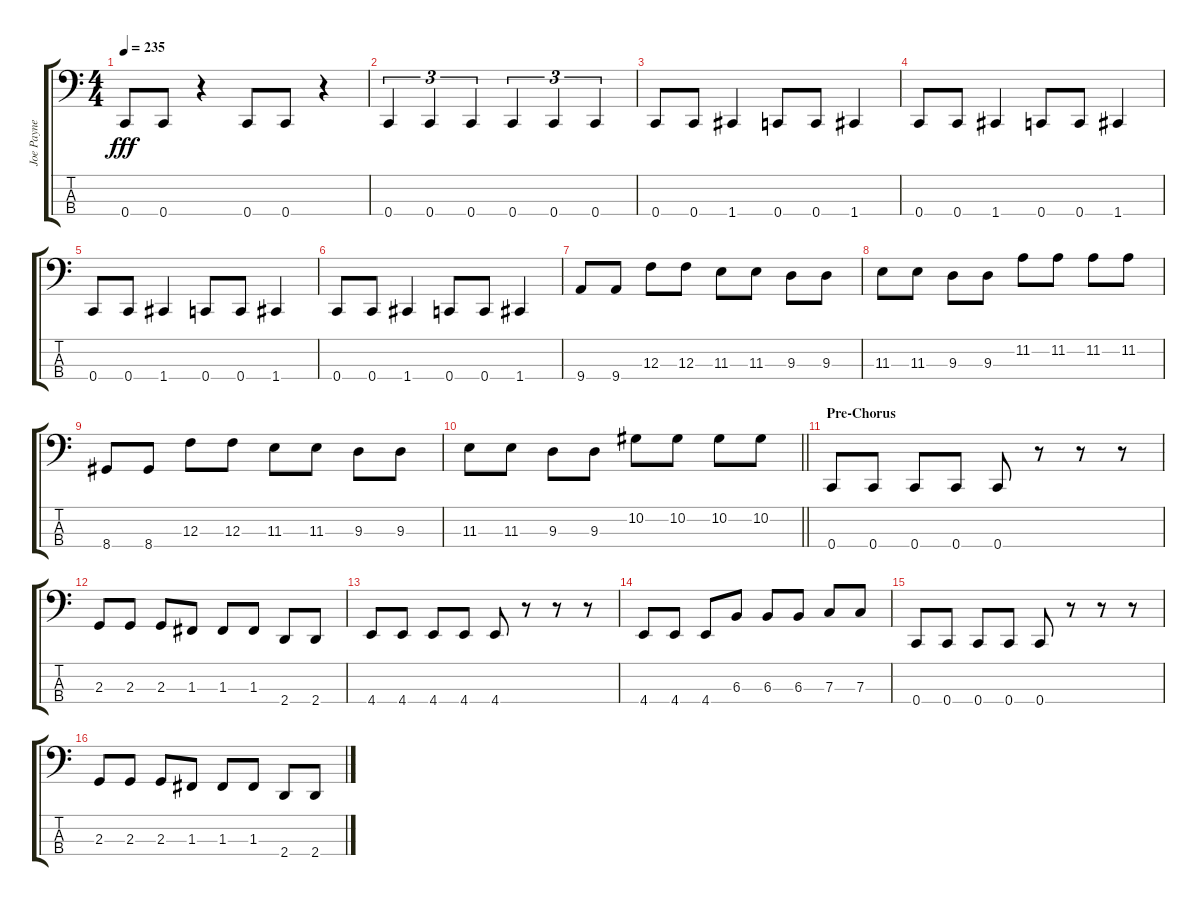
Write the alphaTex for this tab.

\track ("Joe Payne" "Joe Payne") {instrument electricbassfinger}
\staff {score tabs}
\tuning (Eb2 Bb1 F1 C1) {hide}
\ts (4 4)
\tempo 235
\clef f4
\ks c
0.4.8{dy fff} 0.4.8 r.4 0.4.8 0.4.8 r.4 |
0.4.4{tu (3 2)} 0.4.4{tu (3 2)} 0.4.4{tu (3 2)} 0.4.4{tu (3 2)} 0.4.4{tu (3 2)} 0.4.4{tu (3 2)} |
0.4.8 0.4.8 1.4.4 0.4.8 0.4.8 1.4.4 |
0.4.8 0.4.8 1.4.4 0.4.8 0.4.8 1.4.4 |
0.4.8 0.4.8 1.4.4 0.4.8 0.4.8 1.4.4 |
0.4.8 0.4.8 1.4.4 0.4.8 0.4.8 1.4.4 |
9.4.8 9.4.8 12.3.8 12.3.8 11.3.8 11.3.8 9.3.8 9.3.8 |
11.3.8 11.3.8 9.3.8 9.3.8 11.2.8 11.2.8 11.2.8 11.2.8 |
8.4.8 8.4.8 12.3.8 12.3.8 11.3.8 11.3.8 9.3.8 9.3.8 |
\barLineRight lightlight
11.3.8 11.3.8 9.3.8 9.3.8 10.2.8 10.2.8 10.2.8 10.2.8 |
\section ("" "Pre-Chorus")
0.4.8 0.4.8 0.4.8 0.4.8 0.4.8 r.8 r.8 r.8 |
2.3.8 2.3.8 2.3.8 1.3.8 1.3.8 1.3.8 2.4.8 2.4.8 |
4.4.8 4.4.8 4.4.8 4.4.8 4.4.8 r.8 r.8 r.8 |
4.4.8 4.4.8 4.4.8 6.3.8 6.3.8 6.3.8 7.3.8 7.3.8 |
0.4.8 0.4.8 0.4.8 0.4.8 0.4.8 r.8 r.8 r.8 |
2.3.8 2.3.8 2.3.8 1.3.8 1.3.8 1.3.8 2.4.8 2.4.8
